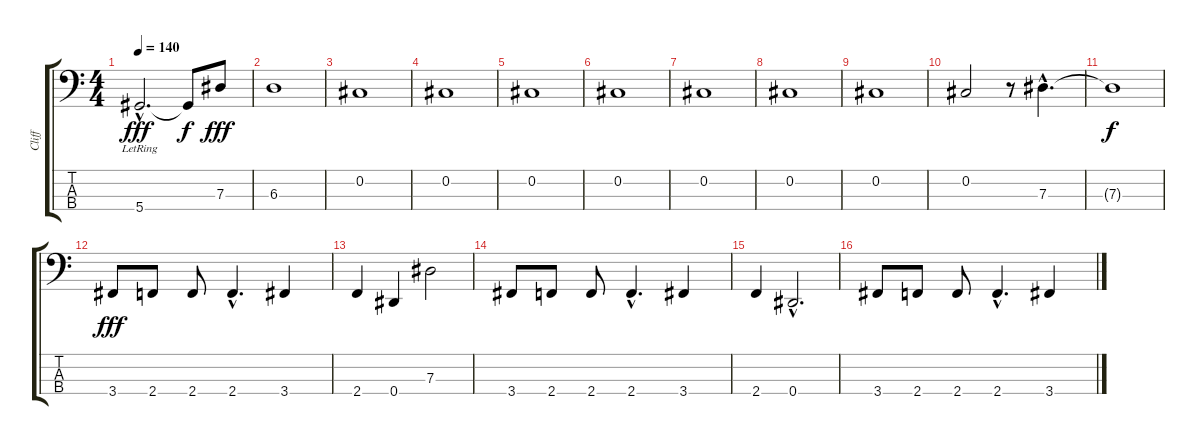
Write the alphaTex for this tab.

\track ("Cliff" "Cliff") {instrument electricbasspick}
\staff {score tabs}
\tuning (Gb2 Db2 Ab1 Eb1) {hide}
\ts (4 4)
\tempo 140
\clef f4
\ks c
5.4{hac lr}.2{d dy fff} 5.4{t}.8{dy f} 7.3.8{dy fff} |
6.3.1 |
0.2.1 |
0.2.1 |
0.2.1 |
0.2.1 |
0.2.1 |
0.2.1 |
0.2.1 |
0.2.2 r.8 7.3{hac}.4{d} |
7.3{t}.1{dy f} |
3.4.8{dy fff} 2.4.8 2.4.8 2.4{hac}.4{d} 3.4.4 |
2.4.4 0.4.4 7.3.2 |
3.4.8 2.4.8 2.4.8 2.4{hac}.4{d} 3.4.4 |
2.4.4 0.4{hac}.2{d} |
3.4.8 2.4.8 2.4.8 2.4{hac}.4{d} 3.4.4
